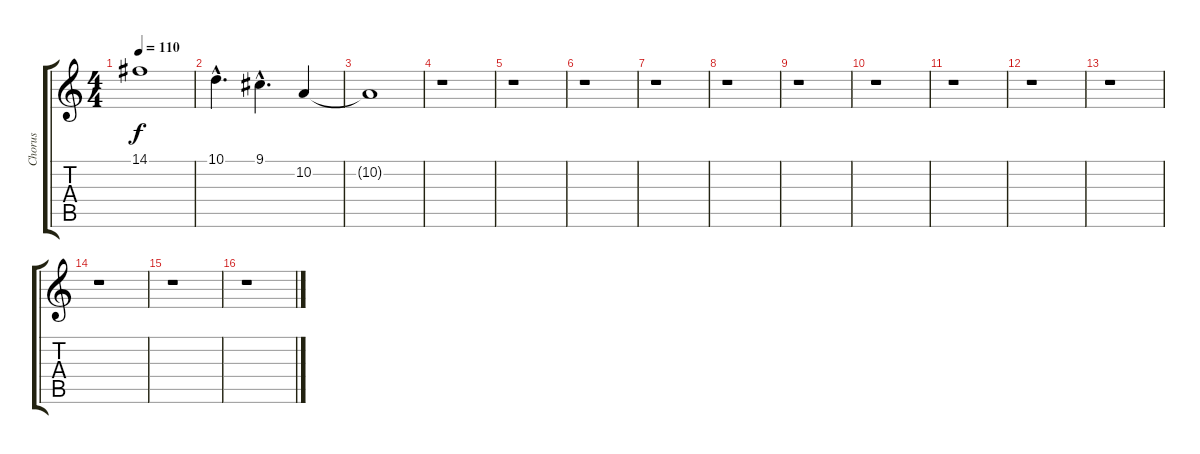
\track ("Chorus" "Chorus") {instrument altosax}
\staff {score tabs}
\tuning (E4 B3 G3 D3 A2 E2) {hide}
\ts (4 4)
\tempo 110
\clef g2
\ks c
14.1{t}.1{dy f} |
10.1{hac}.4{d} 9.1{hac}.4{d} 10.2.4 |
10.2{t}.1 |
r.1 |
r.1 |
r.1 |
r.1 |
r.1 |
r.1 |
r.1 |
r.1 |
r.1 |
r.1 |
r.1 |
r.1 |
r.1
